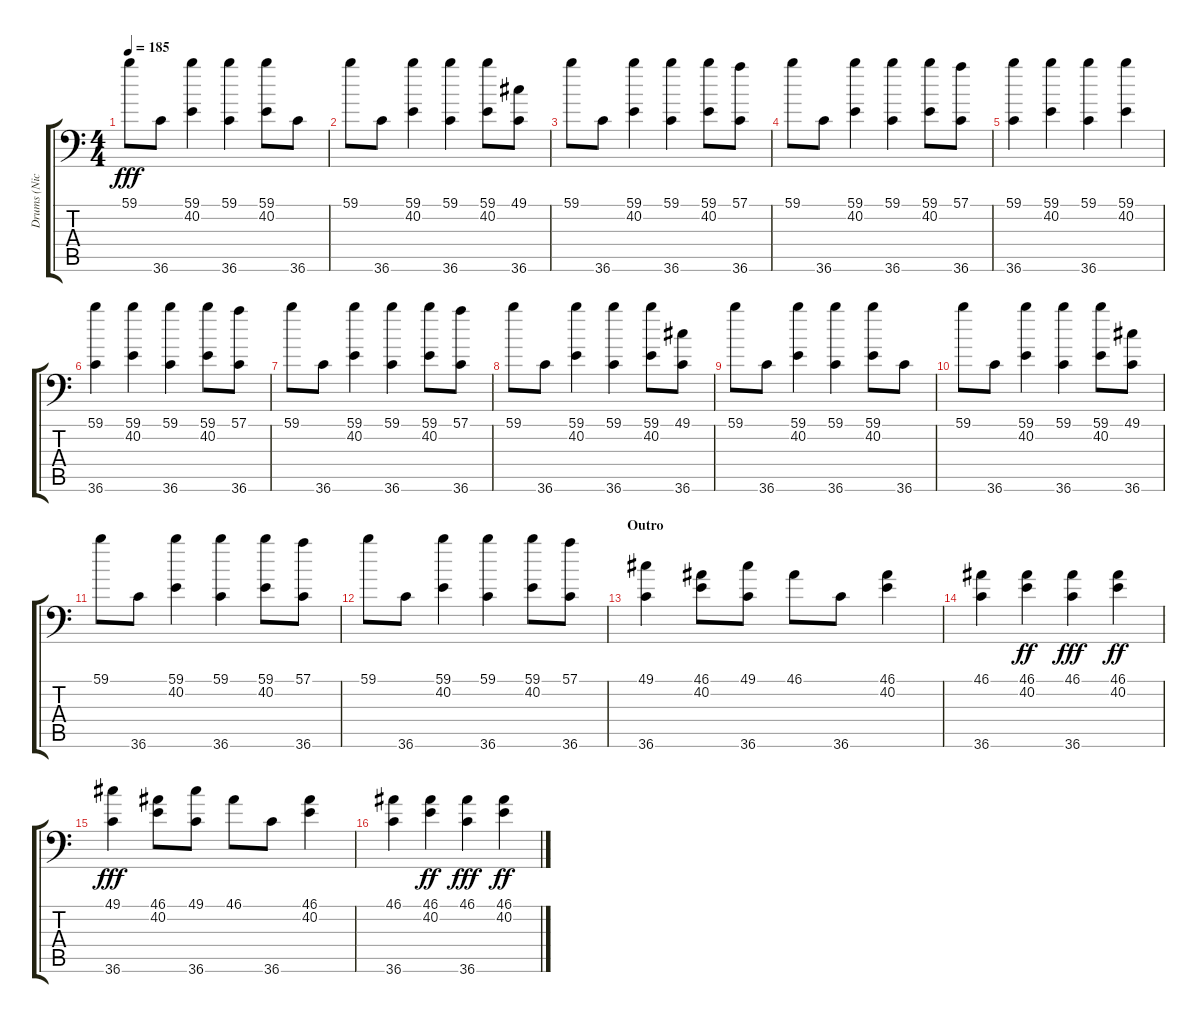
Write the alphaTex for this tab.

\track ("Drums (Nicko McBrain" "Drums (Nic") {instrument acousticgrandpiano}
\staff {score tabs}
\tuning (C-1 C-1 C-1 C-1 C-1 C-1) {hide}
\ts (4 4)
\tempo 185
\clef f4
\ks c
59.1.8{dy fff} 36.6.8 (59.1 40.2).4 (59.1 36.6).4 (59.1 40.2).8 36.6.8 |
59.1.8 36.6.8 (59.1 40.2).4 (59.1 36.6).4 (59.1 40.2).8 (49.1 36.6).8 |
59.1.8 36.6.8 (59.1 40.2).4 (59.1 36.6).4 (59.1 40.2).8 (57.1 36.6).8 |
59.1.8 36.6.8 (59.1 40.2).4 (59.1 36.6).4 (59.1 40.2).8 (57.1 36.6).8 |
(59.1 36.6).4 (59.1 40.2).4 (59.1 36.6).4 (59.1 40.2).4 |
(59.1 36.6).4 (59.1 40.2).4 (59.1 36.6).4 (59.1 40.2).8 (57.1 36.6).8 |
59.1.8 36.6.8 (59.1 40.2).4 (59.1 36.6).4 (59.1 40.2).8 (57.1 36.6).8 |
59.1.8 36.6.8 (59.1 40.2).4 (59.1 36.6).4 (59.1 40.2).8 (49.1 36.6).8 |
59.1.8 36.6.8 (59.1 40.2).4 (59.1 36.6).4 (59.1 40.2).8 36.6.8 |
59.1.8 36.6.8 (59.1 40.2).4 (59.1 36.6).4 (59.1 40.2).8 (49.1 36.6).8 |
59.1.8 36.6.8 (59.1 40.2).4 (59.1 36.6).4 (59.1 40.2).8 (57.1 36.6).8 |
59.1.8 36.6.8 (59.1 40.2).4 (59.1 36.6).4 (59.1 40.2).8 (57.1 36.6).8 |
\section ("" "Outro")
(49.1 36.6).4 (46.1 40.2).8 (49.1 36.6).8 46.1.8 36.6.8 (46.1 40.2).4 |
(46.1 36.6).4 (46.1 40.2).4{dy ff} (46.1 36.6).4{dy fff} (46.1 40.2).4{dy ff} |
(49.1 36.6).4{dy fff} (46.1 40.2).8 (49.1 36.6).8 46.1.8 36.6.8 (46.1 40.2).4 |
(46.1 36.6).4 (46.1 40.2).4{dy ff} (46.1 36.6).4{dy fff} (46.1 40.2).4{dy ff}
